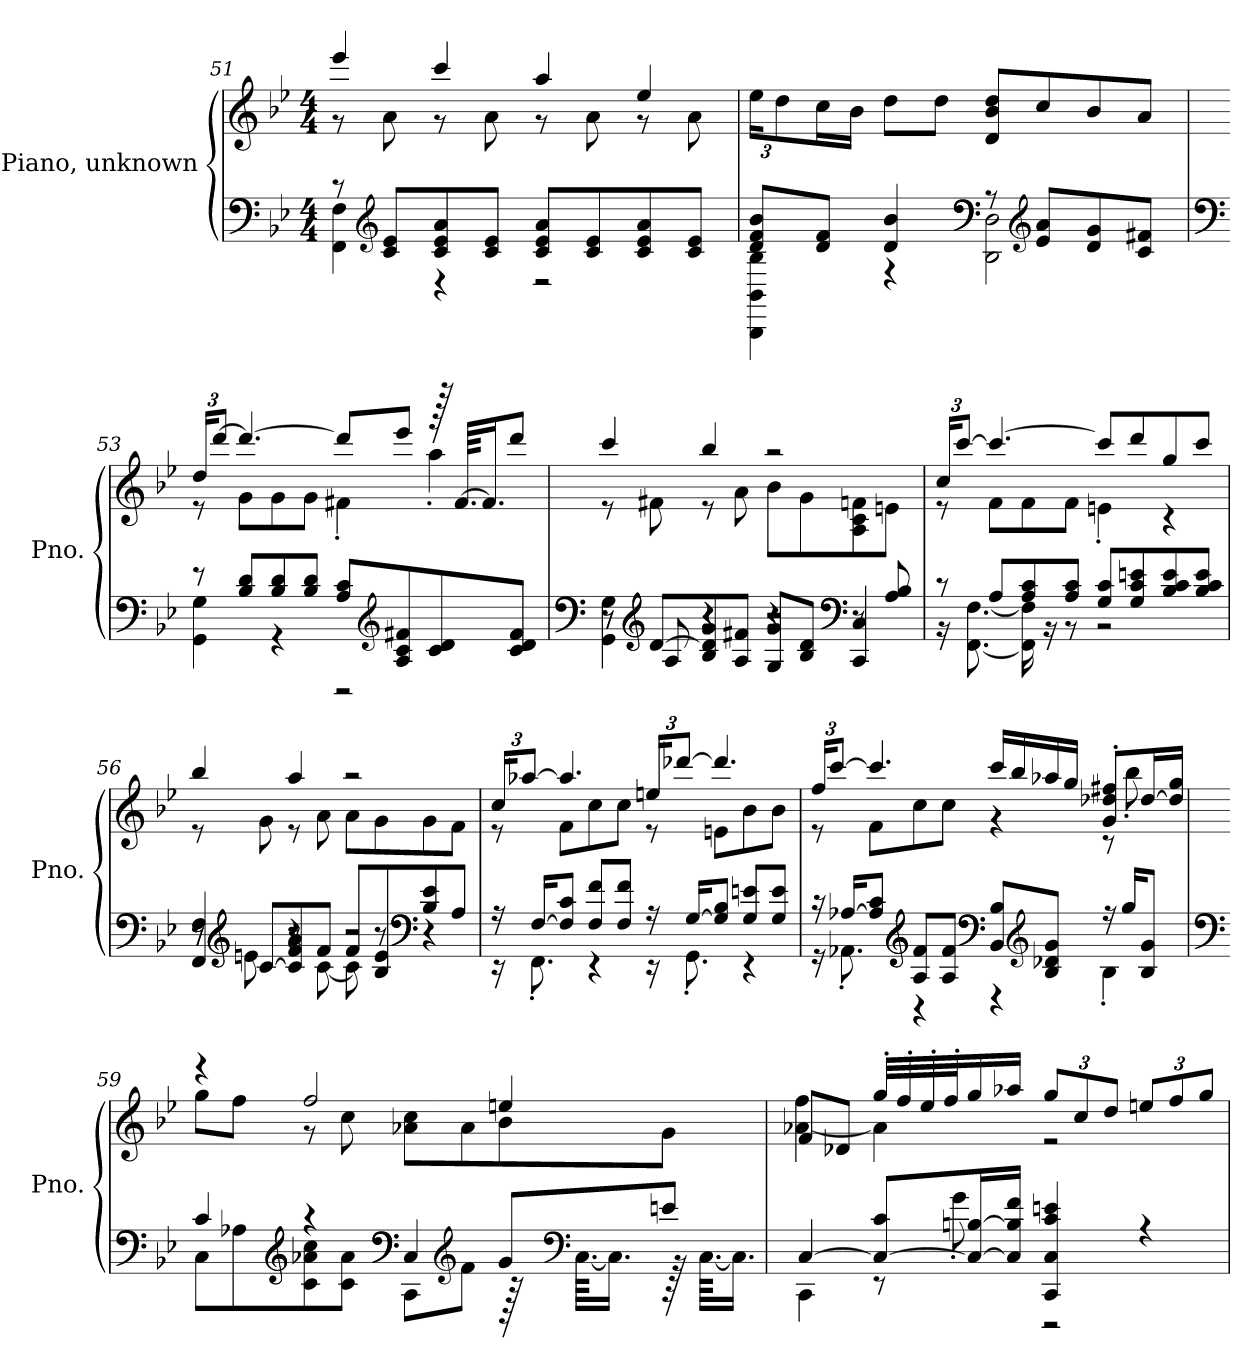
**kern	**kern
*part1	*part1
*staff2	*staff1
*I"Piano, unknown	*
*I'Pno.	*
!!LO:LB:g=z
*clefF4	*clefG2
*k[b-e-]	*k[b-e-]
*M4/4	*M4/4
=51	=51
*^	*^
8r	4FF\ 4F\	4eee-/	8r
*clefG2	*	*	*
8c/ 8e-/L	.	.	8a\
8c/ 8e-/ 8a/	4r	4ccc/	8r
8c/ 8e-/J	.	.	8a\
8c/ 8e-/ 8a/L	2r	4aa/	8r
8c/ 8e-/	.	.	8a\
8c/ 8e-/ 8a/	.	4ee-/	8r
8c/ 8e-/J	.	.	8a\
*	*	*v	*v
=52	=52	=52
*	*	*Xbrackettup
8d/ 8f/ 8b-/L	4BBB-\ 4BB-\ 4B-\	24ee-\KL
.	.	12dd\
8d/ 8f/J	.	16cc\L
.	.	16b-\JJ
4d/ 4b-/	4r	8dd\L
.	.	8dd\J
*clefF4	*	*
8r	2DD\ 2D\	8d/ 8b-/ 8dd/L
*clefG2	*	*
8e-/ 8a/L	.	8cc/
8d/ 8g/	.	8b-/
8c/ 8f#X/J	.	8a/J
!!LO:PB:g=z
=53	=53	=53
*clefF4	*	*
*	*	*^
8r	4GG\ 4G\	24dd/KL	8r
.	.	[12ddd/J	.
8B-/ 8d/L	.	4.ddd/_	8g\L
8B-/ 8d/	4r	.	8g\
8B-/ 8d/J	.	.	8g\J
8A/ 8c/L	2r	8ddd/L]	4f#X'\
*clefG2	*	*	*
8A/ 8c/ 8f#X/	.	8eee-/J	.
8c/ 8d/	.	128r	4aa'\
.	.	[64.f#/KKLL	.
.	.	16.f#/J]	.
8c/ 8d/ 8f#/J	.	8ddd/J	.
*v	*v	*	*
=54	=54	=54
*clefF4	*	*
*^	*	*
*	*^	*	*
8r	4GG\ 4G\	8r	4ccc/	8r
*clefG2	*	*	*	*
[8d/L	.	8A/	.	8f#X\
8B-/ 8d/] 8g/	4r	4r	4bb-/	8r
8A/ 8f#X/J	.	.	.	8a\
8G/ 8g/L	2r	4r	2r	8b-\L
8B-/ 8d/J	.	.	.	8g\
*clefF4	*	*	*	*
8r	.	4CC/ 4C/	.	8A\ 8c\ 8fn\
8A/ 8B-/	.	.	.	8en\J
*	*v	*v	*	*
!!LO:LB:g=z	!!
=55	=55	=55	=55
8r	16r	24cc/KL	8r
.	.	[12ccc/J	.
.	[8.FF\ [8.F\	.	.
8A/L	.	4.ccc/_	8f\L
8A/ 8c/	16FF\] 16F\]	.	8f\
.	16r	.	.
8A/ 8c/J	8r	.	8f\J
8G/ 8c/L	2r	8ccc/L]	4en'\
8G/ 8c/ 8en/	.	8ddd/	.
8B-/ 8c/ 8e/	.	8gg/	4r
8B-/ 8c/ 8e/J	.	8ccc/J	.
=56	=56	=56	=56
*	*^	*	*
8r	8r	4FF/ 4F/	4bb-/	8r
*clefG2	*	*	*	*
[8c/L	8en\	.	.	8g\
8c/] 8f/ 8a/	8r	4r	4aa/	8r
8f/J	[8c\	.	.	8a\
8f/L	8c\]	2r	2r	8a\L
8B-/ 8e/	8r	.	.	8g\
*clefF4	*	*	*	*
8B-/ 8e/	4r	.	.	8g\
8A/J	.	.	.	8f\J
*	*v	*v	*	*
!!LO:LB:g=z	!!
=57	=57	=57	=57
16r	16r	24cc/KL	8r
.	.	[12aa-X/J	.
[16F/KL	8.FF'\	.	.
8F/] 8c/J	.	4.aa-/]	8f\L
8F/ 8f/L	4r	.	8cc\
8F/ 8f/J	.	.	8cc\J
16r	16r	24een/KL	8r
.	.	[12ddd-X/J	.
[16G/KL	8.GG'\	.	.
8G/] 8B-/J	.	4.ddd-/]	8en\L
8G/ 8en/L	4r	.	8b-\
8G/ 8e/J	.	.	8b-\J
=58	=58	=58	=58
16r	16r	24ff/KL	8r
.	.	[12ccc/J	.
[16A-X/KL	8.AA-X'\	.	.
8A-/] 8c/J	.	4.ccc/]	8f\L
*clefG2	*	*	*
8A-/ 8f/L	4r	.	8cc\
8A-/ 8f/J	.	.	8cc\J
*clefF4	*	*	*
8BB-/ 8B-/L	4r	16ccc/LL	4r
.	.	16bb-/	.
*clefG2	*	*	*
8B-/ 8d-X/ 8g/J	.	16aa-X/	.
.	.	16gg/JJ	.
16r	4B-'\	8g/' 8dd-X/' 8ff#X/'L	8r
16gg/KL	.	.	.
8B-/ 8g/J	.	[16dd-/L	8bb-'\
.	.	16dd-/] 16gg/JJ	.
!!LO:LB:g=z	!!
=59	=59	=59	=59
*clefF4	*	*	*
4c/	8C\L	4r	8gg\L
.	8A-X\	.	8ff\J
*clefG2	*	*	*
4r	8c\ 8a-X\ 8cc\	2ff/	8r
.	8c\ 8a-\J	.	8cc\
*clefF4	*	*	*
4C/	8CC\L	.	8a-X\ 8cc\L
*clefG2	*	*	*
.	8f\J	.	8a-\
8g/L	128r	4een/	8b-\
*clefF4	*	*	*
.	[64.C\KKLL	.	.
.	16.C\JJ]	.	.
8en/J	128r	.	8g\J
.	[64.C\KKLL	.	.
.	16.C\JJ]	.	.
=60	=60	=60	=60
[4C/	4CC\	8f/L	[4a-X\ 4ff\
.	.	8d-X/J	.
8C/_ 8c/L	8r	32gg'/LLL	4a-\]
.	.	32ff'/	.
.	.	32ee-'/	.
.	.	32ff'/J	.
16C/_ [16Bn/L	8g'\	16gg/	.
16C/] 16B/] 16f/JJ	.	16aa-X/JJ	.
4CC/ 4C/ 4c/ 4en/	2r	12gg/L	2r
.	.	12cc/	.
.	.	12dd/J	.
4r	.	12een/L	.
.	.	12ff/	.
.	.	12gg/J	.
*v	*v	*	*
*	*v	*v
=	=
*-	*-
